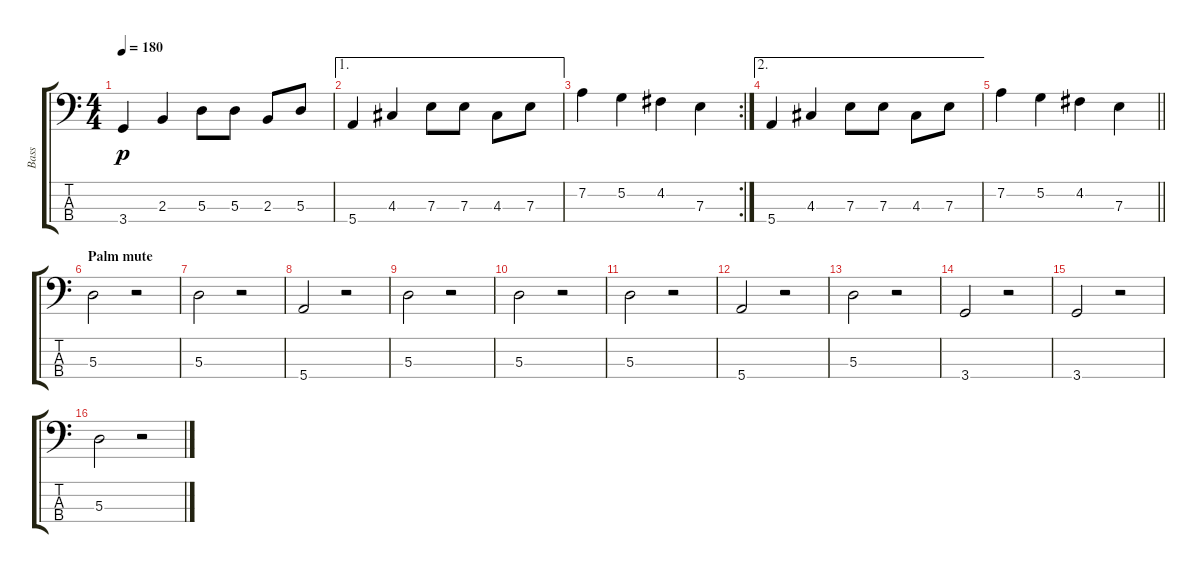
\track ("Bass" "Bass") {instrument electricbassfinger}
\staff {score tabs}
\tuning (G2 D2 A1 E1) {hide}
\ts (4 4)
\tempo 180
\clef f4
\ks c
3.4.4{dy p} 2.3.4 5.3.8 5.3.8 2.3.8 5.3.8 |
\ae 1
5.4.4 4.3.4 7.3.8 7.3.8 4.3.8 7.3.8 |
\rc 2
7.2.4 5.2.4 4.2.4 7.3.4 |
\ae 2
5.4.4 4.3.4 7.3.8 7.3.8 4.3.8 7.3.8 |
\barLineRight lightlight
7.2.4 5.2.4 4.2.4 7.3.4 |
\section ("" "Palm mute")
5.3.2 r.2 |
5.3.2 r.2 |
5.4.2 r.2 |
5.3.2 r.2 |
5.3.2 r.2 |
5.3.2 r.2 |
5.4.2 r.2 |
5.3.2 r.2 |
3.4.2 r.2 |
3.4.2 r.2 |
5.3.2 r.2
